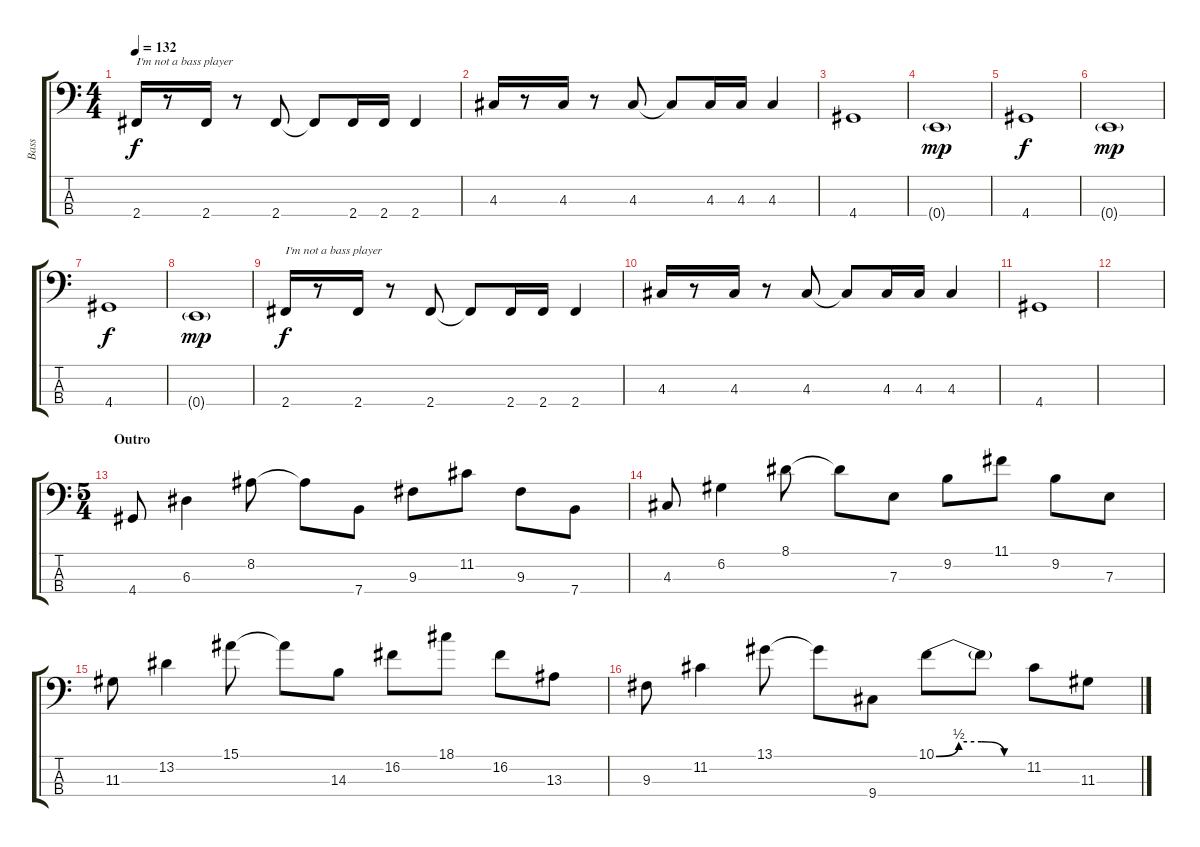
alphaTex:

\track ("Bass" "Bass") {instrument electricbassfinger}
\staff {score tabs}
\tuning (G2 D2 A1 E1) {hide}
\ts (4 4)
\tempo 132
\clef f4
\ks c
2.4.16{txt "I'm not a bass player" dy f} r.8 2.4.16 r.8 2.4.8 2.4{t}.8 2.4.16 2.4.16 2.4.4 |
4.3.16 r.8 4.3.16 r.8 4.3.8 4.3{t}.8 4.3.16 4.3.16 4.3.4 |
4.4.1 |
0.4{g}.1{dy mp} |
4.4.1{dy f} |
0.4{g}.1{dy mp} |
4.4.1{dy f} |
0.4{g}.1{dy mp} |
2.4.16{txt "I'm not a bass player" dy f} r.8 2.4.16 r.8 2.4.8 2.4{t}.8 2.4.16 2.4.16 2.4.4 |
4.3.16 r.8 4.3.16 r.8 4.3.8 4.3{t}.8 4.3.16 4.3.16 4.3.4 |
4.4.1 |
|
\ts (5 4)
\section ("" "Outro")
4.4.8 6.3.4 8.2.8 8.2{t}.8 7.4.8 9.3.8 11.2.8 9.3.8 7.4.8 |
4.3.8 6.2.4 8.1.8 8.1{t}.8 7.3.8 9.2.8 11.1.8 9.2.8 7.3.8 |
11.3.8 13.2.4 15.1.8 15.1{t}.8 14.3.8 16.2.8 18.1.8 16.2.8 13.3.8 |
9.3.8 11.2.4 13.1.8 13.1{t}.8 9.4.8 10.1{be (custom 0 0 15 2 30 2 45 0 60 0)}.8 10.1{t}.8 11.2.8 11.3.8
